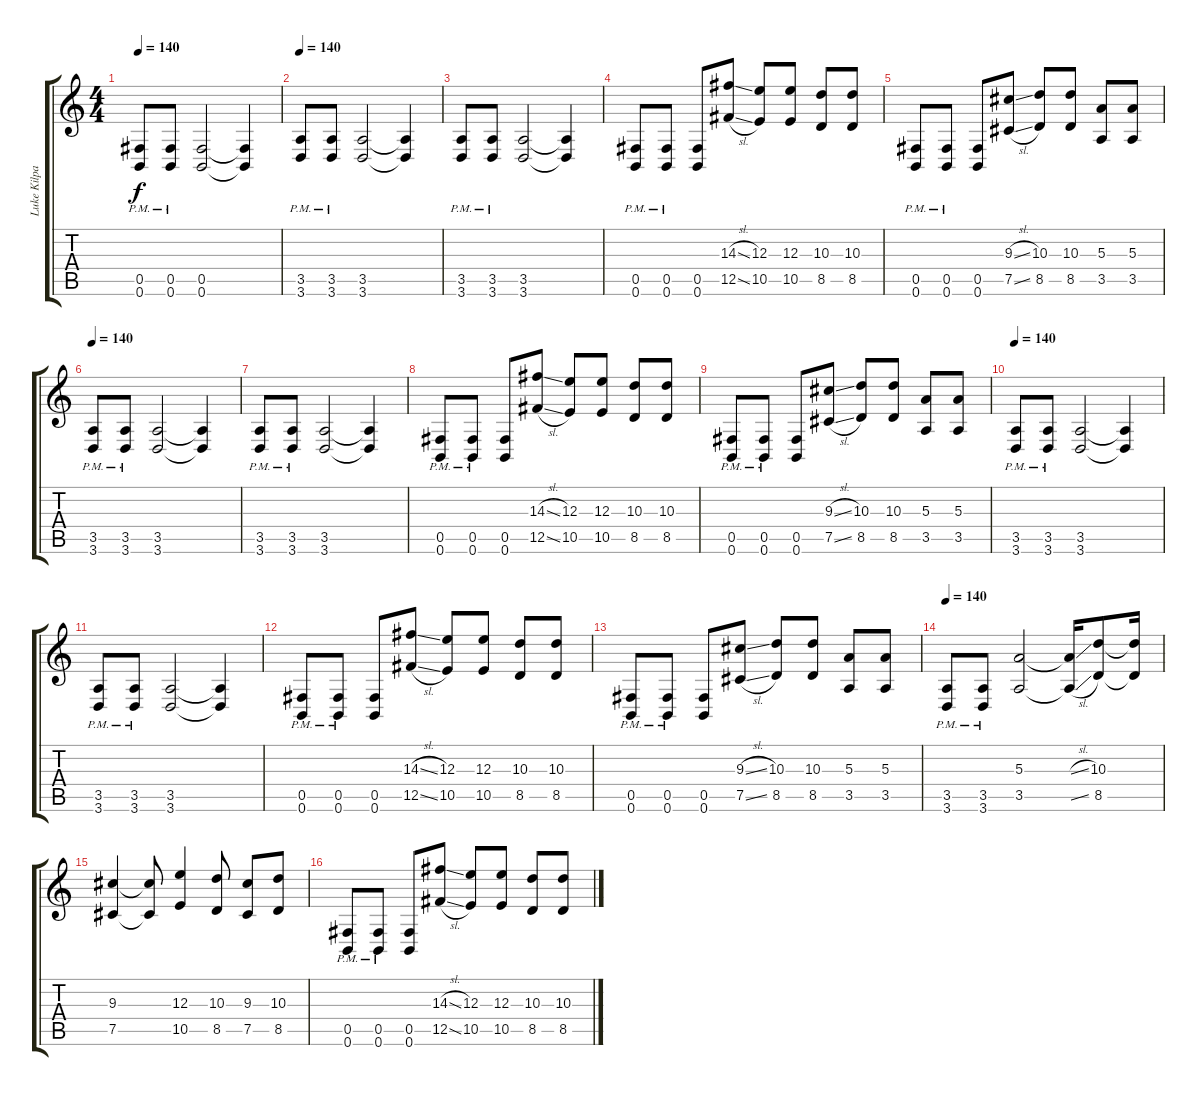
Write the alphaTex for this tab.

\track ("Luke Kilpatrick" "Luke Kilpa") {instrument distortionguitar}
\staff {score tabs}
\tuning (Db4 Ab3 E3 B2 Gb2 B1) {hide}
\ts (4 4)
\tempo 140
\clef g2
\ks c
(0.5{pm} 0.6{pm}).8{dy f} (0.5{pm} 0.6{pm}).8 (0.5 0.6).2 (0.5{t} 0.6{t}).4 |
\tempo 140
(3.5{pm} 3.6{pm}).8 (3.5{pm} 3.6{pm}).8 (3.5 3.6).2 (3.5{t} 3.6{t}).4 |
(3.5{pm} 3.6{pm}).8 (3.5{pm} 3.6{pm}).8 (3.5 3.6).2 (3.5{t} 3.6{t}).4 |
(0.5{pm} 0.6{pm}).8 (0.5{pm} 0.6{pm}).8 (0.5 0.6).8 (14.3{sl} 12.5{sl}).8 (12.3 10.5).8 (12.3 10.5).8 (10.3 8.5).8 (10.3 8.5).8 |
(0.5{pm} 0.6{pm}).8 (0.5{pm} 0.6{pm}).8 (0.5 0.6).8 (9.3{sl} 7.5{sl}).8 (10.3 8.5).8 (10.3 8.5).8 (5.3 3.5).8 (5.3 3.5).8 |
\tempo 140
(3.5{pm} 3.6{pm}).8 (3.5{pm} 3.6{pm}).8 (3.5 3.6).2 (3.5{t} 3.6{t}).4 |
(3.5{pm} 3.6{pm}).8 (3.5{pm} 3.6{pm}).8 (3.5 3.6).2 (3.5{t} 3.6{t}).4 |
(0.5{pm} 0.6{pm}).8 (0.5{pm} 0.6{pm}).8 (0.5 0.6).8 (14.3{sl} 12.5{sl}).8 (12.3 10.5).8 (12.3 10.5).8 (10.3 8.5).8 (10.3 8.5).8 |
(0.5{pm} 0.6{pm}).8 (0.5{pm} 0.6{pm}).8 (0.5 0.6).8 (9.3{sl} 7.5{sl}).8 (10.3 8.5).8 (10.3 8.5).8 (5.3 3.5).8 (5.3 3.5).8 |
\tempo 140
(3.5{pm} 3.6{pm}).8 (3.5{pm} 3.6{pm}).8 (3.5 3.6).2 (3.5{t} 3.6{t}).4 |
(3.5{pm} 3.6{pm}).8 (3.5{pm} 3.6{pm}).8 (3.5 3.6).2 (3.5{t} 3.6{t}).4 |
(0.5{pm} 0.6{pm}).8 (0.5{pm} 0.6{pm}).8 (0.5 0.6).8 (14.3{sl} 12.5{sl}).8 (12.3 10.5).8 (12.3 10.5).8 (10.3 8.5).8 (10.3 8.5).8 |
(0.5{pm} 0.6{pm}).8 (0.5{pm} 0.6{pm}).8 (0.5 0.6).8 (9.3{sl} 7.5{sl}).8 (10.3 8.5).8 (10.3 8.5).8 (5.3 3.5).8 (5.3 3.5).8 |
\tempo 140
(3.5{pm} 3.6{pm}).8 (3.5{pm} 3.6{pm}).8 (5.3 3.5).2 (5.3{sl t} 3.5{sl t}).16 (10.3 8.5).8 (10.3{t} 8.5{t}).16 |
(9.3 7.5).4 (9.3{t} 7.5{t}).8 (12.3 10.5).4 (10.3 8.5).8 (9.3 7.5).8 (10.3 8.5).8 |
(0.5{pm} 0.6{pm}).8 (0.5{pm} 0.6{pm}).8 (0.5 0.6).8 (14.3{sl} 12.5{sl}).8 (12.3 10.5).8 (12.3 10.5).8 (10.3 8.5).8 (10.3 8.5).8
